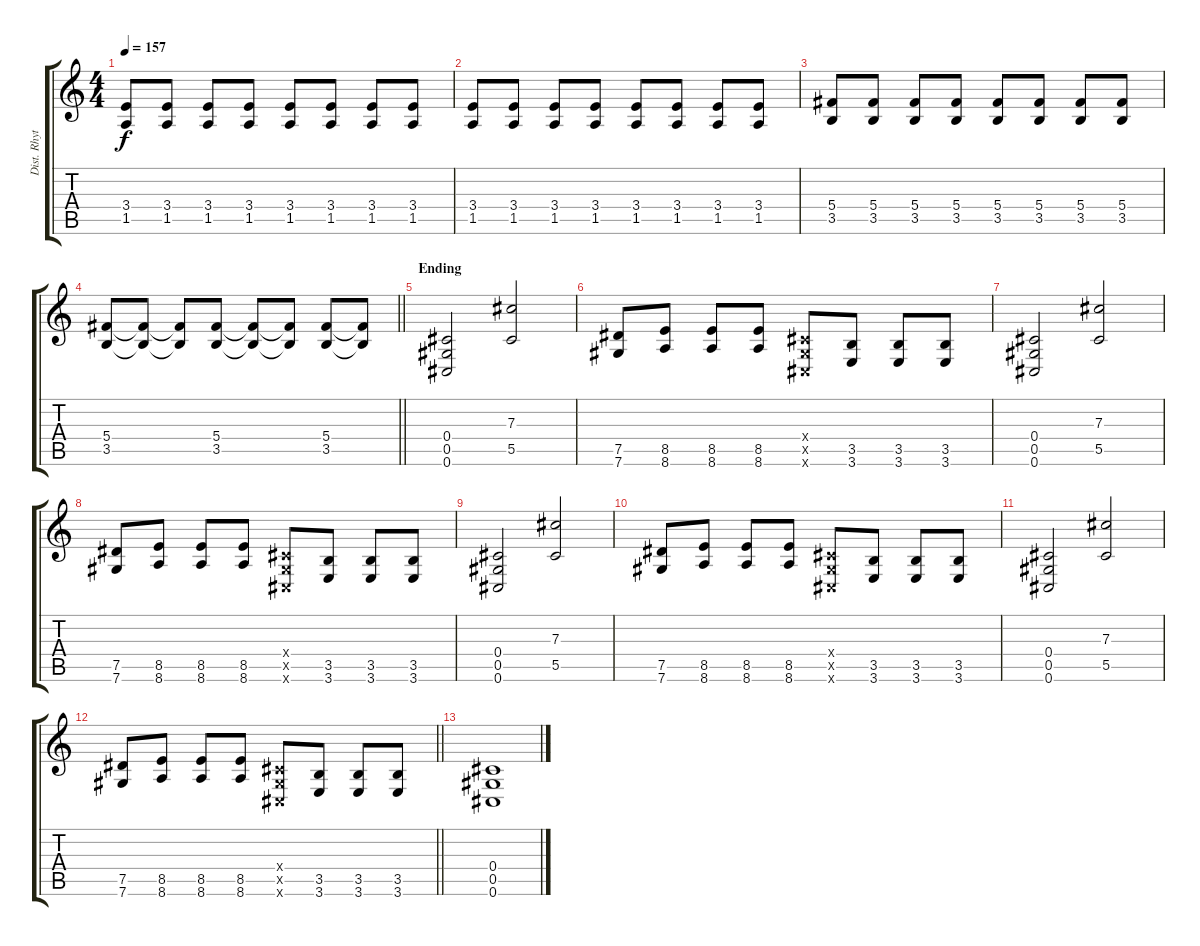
\track ("Dist. Rhytm Guitar [L]" "Dist. Rhyt") {instrument distortionguitar}
\staff {score tabs}
\tuning (Eb4 Bb3 Gb3 Db3 Ab2 Db2) {hide}
\ts (4 4)
\tempo 157
\clef g2
\ks c
(3.4 1.5).8{dy f} (3.4 1.5).8 (3.4 1.5).8 (3.4 1.5).8 (3.4 1.5).8 (3.4 1.5).8 (3.4 1.5).8 (3.4 1.5).8 |
(3.4 1.5).8 (3.4 1.5).8 (3.4 1.5).8 (3.4 1.5).8 (3.4 1.5).8 (3.4 1.5).8 (3.4 1.5).8 (3.4 1.5).8 |
(5.4 3.5).8 (5.4 3.5).8 (5.4 3.5).8 (5.4 3.5).8 (5.4 3.5).8 (5.4 3.5).8 (5.4 3.5).8 (5.4 3.5).8 |
\barLineRight lightlight
(5.4 3.5).8 (5.4{t} 3.5{t}).8 (5.4{t} 3.5{t}).8 (5.4 3.5).8 (5.4{t} 3.5{t}).8 (5.4{t} 3.5{t}).8 (5.4 3.5).8 (5.4{t} 3.5{t}).8 |
\section ("" "Ending")
(0.4 0.5 0.6).2 (7.3 5.5).2 |
(7.5 7.6).8 (8.5 8.6).8 (8.5 8.6).8 (8.5 8.6).8 (0.4{x} 0.5{x} 0.6{x}).8 (3.5 3.6).8 (3.5 3.6).8 (3.5 3.6).8 |
(0.4 0.5 0.6).2 (7.3 5.5).2 |
(7.5 7.6).8 (8.5 8.6).8 (8.5 8.6).8 (8.5 8.6).8 (0.4{x} 0.5{x} 0.6{x}).8 (3.5 3.6).8 (3.5 3.6).8 (3.5 3.6).8 |
(0.4 0.5 0.6).2 (7.3 5.5).2 |
(7.5 7.6).8 (8.5 8.6).8 (8.5 8.6).8 (8.5 8.6).8 (0.4{x} 0.5{x} 0.6{x}).8 (3.5 3.6).8 (3.5 3.6).8 (3.5 3.6).8 |
(0.4 0.5 0.6).2 (7.3 5.5).2 |
\barLineRight lightlight
(7.5 7.6).8 (8.5 8.6).8 (8.5 8.6).8 (8.5 8.6).8 (0.4{x} 0.5{x} 0.6{x}).8 (3.5 3.6).8 (3.5 3.6).8 (3.5 3.6).8 |
(0.4 0.5 0.6).1
